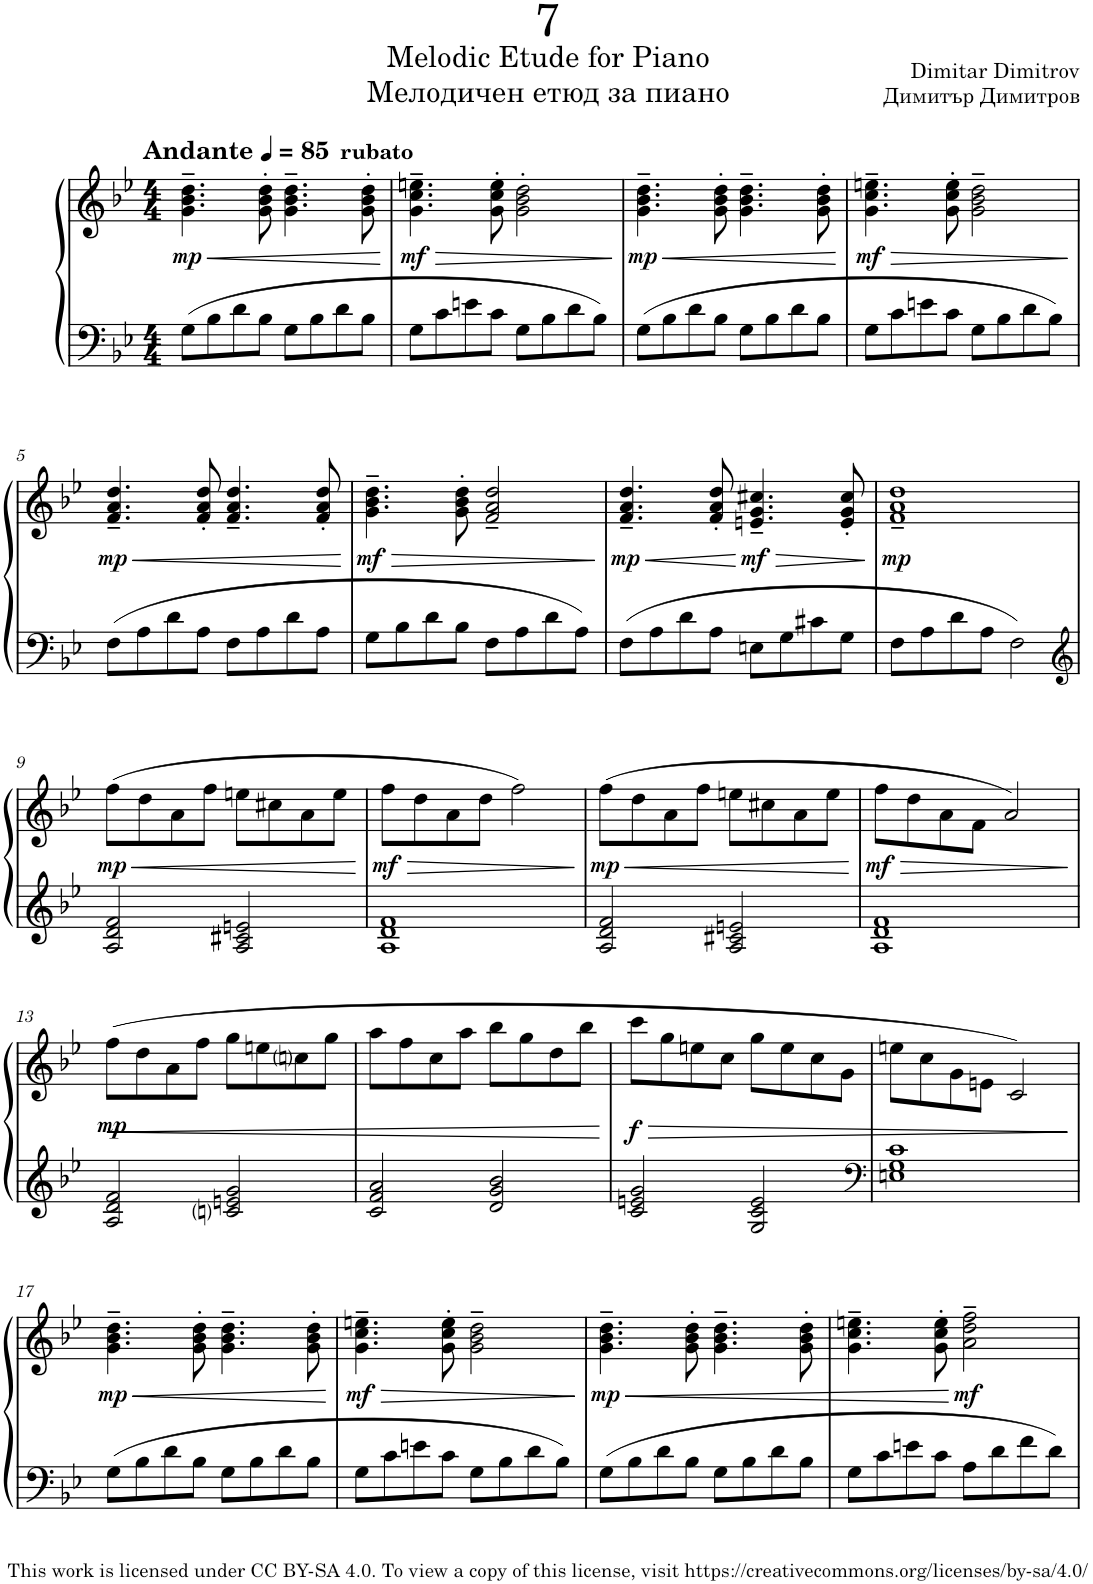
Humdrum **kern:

**kern	**kern	**dynam
*part1	*part1	*part1
*staff2	*staff1	*staff1/2
*I"Piano	*	*
*I'Pno.	*	*
*clefF4	*clefG2	*
*k[b-e-]	*k[b-e-]	*
*M4/4	*M4/4	*
*MM85	*MM85	*
=1	=1	=1
!	!LO:TX:a:B:t=Andante	!
!	!LO:TX:a:B:t=rubato	!
!	!	!LO:HP:b
!	!	!LO:DY:n=1:b
8G\L	4.g\~ 4.b-\~ 4.dd\~	< mp
8B-\	.	.
8d\	.	.
8B-\J	8g\' 8b-\' 8dd\'	.
8G\L	4.g\~ 4.b-\~ 4.dd\~	.
8B-\	.	.
8d\	.	.
8B-\J	8g\' 8b-\' 8dd\'	.
.	.	[
=2	=2	=2
!	!	!LO:HP:b
!	!	!LO:DY:n=1:b
8G\L	4.g\~ 4.cc\~ 4.een\~	> mf
8c\	.	.
8en\	.	.
8c\J	8g\' 8cc\' 8ee\'	.
8G\L	2g\' 2b-\' 2dd\'	.
8B-\	.	.
8d\	.	.
8B-\J	.	.
.	.	]
=3	=3	=3
!	!	!LO:HP:b
!	!	!LO:DY:n=1:b
8G\L	4.g\~ 4.b-\~ 4.dd\~	< mp
8B-\	.	.
8d\	.	.
8B-\J	8g\' 8b-\' 8dd\'	.
8G\L	4.g\~ 4.b-\~ 4.dd\~	.
8B-\	.	.
8d\	.	.
8B-\J	8g\' 8b-\' 8dd\'	.
.	.	[
=4	=4	=4
!	!	!LO:HP:b
!	!	!LO:DY:n=1:b
8G\L	4.g\~ 4.cc\~ 4.een\~	> mf
8c\	.	.
8en\	.	.
8c\J	8g\' 8cc\' 8ee\'	.
8G\L	2g\~ 2b-\~ 2dd\~	.
8B-\	.	.
8d\	.	.
8B-\J	.	.
.	.	]
!!LO:LB:g=z
=5	=5	=5
!	!	!LO:HP:b
!	!	!LO:DY:n=1:b
8F\L	4.f/~ 4.a/~ 4.dd/~	< mp
8A\	.	.
8d\	.	.
8A\J	8f/' 8a/' 8dd/'	.
8F\L	4.f/~ 4.a/~ 4.dd/~	.
8A\	.	.
8d\	.	.
8A\J	8f/' 8a/' 8dd/'	.
.	.	[
=6	=6	=6
!	!	!LO:HP:b
!	!	!LO:DY:n=1:b
8G\L	4.g\~ 4.b-\~ 4.dd\~	> mf
8B-\	.	.
8d\	.	.
8B-\J	8g\' 8b-\' 8dd\'	.
8F\L	2f/~ 2a/~ 2dd/~	.
8A\	.	.
8d\	.	.
8A\J	.	.
.	.	]
=7	=7	=7
!	!	!LO:HP:b
!	!	!LO:DY:n=1:b
8F\L	4.f/~ 4.a/~ 4.dd/~	< mp
8A\	.	.
8d\	.	.
8A\J	8f/' 8a/' 8dd/'	.
!	!	!LO:HP:n=1:b
!	!	!LO:DY:n=2:b
8En\L	4.en/~ 4.g/~ 4.cc#X/~	[ > mf
8G\	.	.
8c#X\	.	.
8G\J	8e/' 8g/' 8cc#/'	.
.	.	]
=8	=8	=8
!	!	!LO:DY:b
8F\L	1f~ 1a~ 1dd~	mp
8A\	.	.
8d\	.	.
8A\J	.	.
2F\	.	.
!!LO:LB:g=z
=9	=9	=9
*clefG2	*	*
!	!	!LO:HP:b
!	!	!LO:DY:n=1:b
2A/ 2d/ 2f/	(8ff\L	< mp
.	8dd\	.
.	8a\	.
.	8ff\J	.
2A/ 2c#X/ 2en/	8een\L	.
.	8cc#X\	.
.	8a\	.
.	8ee\J	.
.	.	[
=10	=10	=10
!	!	!LO:HP:b
!	!	!LO:DY:n=1:b
1A 1d 1f	8ff\L	> mf
.	8dd\	.
.	8a\	.
.	8dd\J	.
.	2ff\)	.
.	.	]
=11	=11	=11
!	!	!LO:HP:b
!	!	!LO:DY:n=1:b
2A/ 2d/ 2f/	(8ff\L	< mp
.	8dd\	.
.	8a\	.
.	8ff\J	.
2A/ 2c#X/ 2en/	8een\L	.
.	8cc#X\	.
.	8a\	.
.	8ee\J	.
.	.	[
=12	=12	=12
!	!	!LO:HP:b
!	!	!LO:DY:n=1:b
1A 1d 1f	8ff\L	> mf
.	8dd\	.
.	8a\	.
.	8f\J	.
.	2a/)	.
.	.	]
!!LO:LB:g=z
=13	=13	=13
!	!	!LO:DY:b
2A/ 2d/ 2f/	(8ff\L	mp
!	!	!LO:HP:b
.	8dd\	<
.	8a\	.
.	8ff\J	.
2cni/ 2en/ 2g/	8gg\L	.
.	8een\	.
.	8ccni\	.
.	8gg\J	.
=14	=14	=14
2c/ 2f/ 2a/	8aa\L	.
.	8ff\	.
.	8cc\	.
.	8aa\J	.
2d/ 2g/ 2b-/	8bb-\L	.
.	8gg\	.
.	8dd\	.
.	8bb-\J	.
.	.	[
=15	=15	=15
!	!	!LO:HP:b
!	!	!LO:DY:n=1:b
2c/ 2en/ 2g/	8ccc\L	> f
.	8gg\	.
.	8een\	.
.	8cc\J	.
2G/ 2c/ 2e/	8gg\L	.
.	8ee\	.
.	8cc\	.
.	8g\J	.
=16	=16	=16
*clefF4	*	*
1En 1G 1c	8een\L	.
.	8cc\	.
.	8g\	.
.	8en\J	.
.	2c/)	.
.	.	]
!!LO:LB:g=z
=17	=17	=17
!	!	!LO:HP:b
!	!	!LO:DY:n=1:b
8G\L	4.g\~ 4.b-\~ 4.dd\~	< mp
8B-\	.	.
8d\	.	.
8B-\J	8g\' 8b-\' 8dd\'	.
8G\L	4.g\~ 4.b-\~ 4.dd\~	.
8B-\	.	.
8d\	.	.
8B-\J	8g\' 8b-\' 8dd\'	.
.	.	[
=18	=18	=18
!	!	!LO:HP:b
!	!	!LO:DY:n=1:b
8G\L	4.g\~ 4.cc\~ 4.een\~	> mf
8c\	.	.
8en\	.	.
8c\J	8g\' 8cc\' 8ee\'	.
8G\L	2g\~ 2b-\~ 2dd\~	.
8B-\	.	.
8d\	.	.
8B-\J	.	.
.	.	]
=19	=19	=19
!	!	!LO:HP:b
!	!	!LO:DY:n=1:b
8G\L	4.g\~ 4.b-\~ 4.dd\~	< mp
8B-\	.	.
8d\	.	.
8B-\J	8g\' 8b-\' 8dd\'	.
8G\L	4.g\~ 4.b-\~ 4.dd\~	.
8B-\	.	.
8d\	.	.
8B-\J	8g\' 8b-\' 8dd\'	.
=20	=20	=20
8G\L	4.g\~ 4.cc\~ 4.een\~	.
8c\	.	.
8en\	.	.
8c\J	8g\' 8cc\' 8ee\'	.
!	!	!LO:DY:n=1:b
8A\L	2a\~ 2dd\~ 2ff\~	[ mf
8d\	.	.
8f\	.	.
8d\J	.	.
=	=	=
*-	*-	*-
